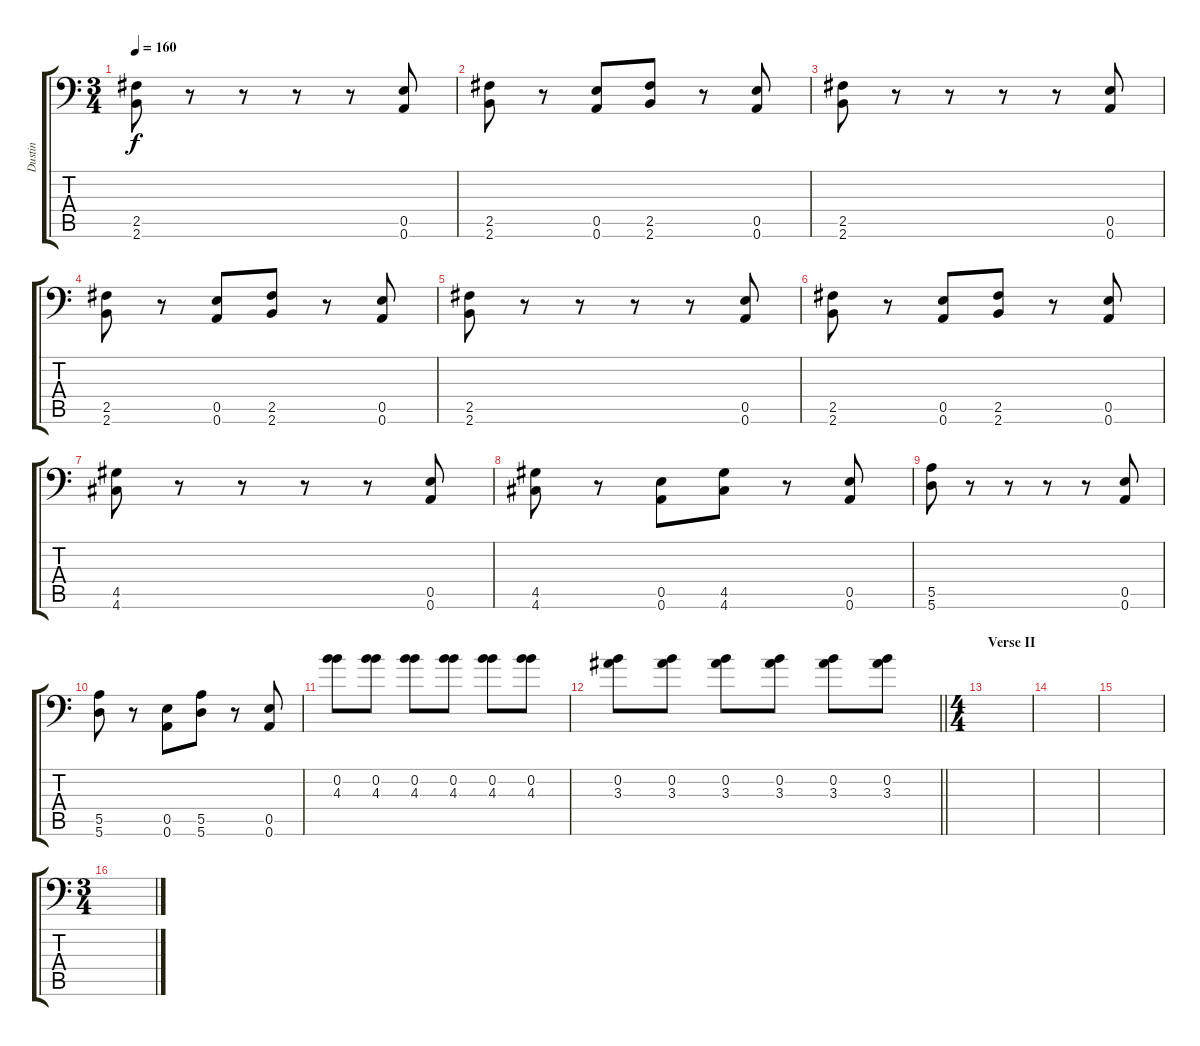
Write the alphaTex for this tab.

\track ("Dustin" "Dustin") {instrument overdrivenguitar}
\staff {score tabs}
\tuning (E4 B3 G3 A2 E2 A1) {hide}
\ts (3 4)
\tempo 160
\clef f4
\ks c
(2.5 2.6).8{dy f} r.8 r.8 r.8 r.8 (0.5 0.6).8 |
(2.5 2.6).8 r.8 (0.5 0.6).8 (2.5 2.6).8 r.8 (0.5 0.6).8 |
(2.5 2.6).8 r.8 r.8 r.8 r.8 (0.5 0.6).8 |
(2.5 2.6).8 r.8 (0.5 0.6).8 (2.5 2.6).8 r.8 (0.5 0.6).8 |
(2.5 2.6).8 r.8 r.8 r.8 r.8 (0.5 0.6).8 |
(2.5 2.6).8 r.8 (0.5 0.6).8 (2.5 2.6).8 r.8 (0.5 0.6).8 |
(4.5 4.6).8 r.8 r.8 r.8 r.8 (0.5 0.6).8 |
(4.5 4.6).8 r.8 (0.5 0.6).8 (4.5 4.6).8 r.8 (0.5 0.6).8 |
(5.5 5.6).8 r.8 r.8 r.8 r.8 (0.5 0.6).8 |
(5.5 5.6).8 r.8 (0.5 0.6).8 (5.5 5.6).8 r.8 (0.5 0.6).8 |
(0.2 4.3).8 (0.2 4.3).8 (0.2 4.3).8 (0.2 4.3).8 (0.2 4.3).8 (0.2 4.3).8 |
\barLineRight lightlight
(0.2 3.3).8 (0.2 3.3).8 (0.2 3.3).8 (0.2 3.3).8 (0.2 3.3).8 (0.2 3.3).8 |
\ts (4 4)
\section ("" "Verse II")
|
|
|
\ts (3 4)
